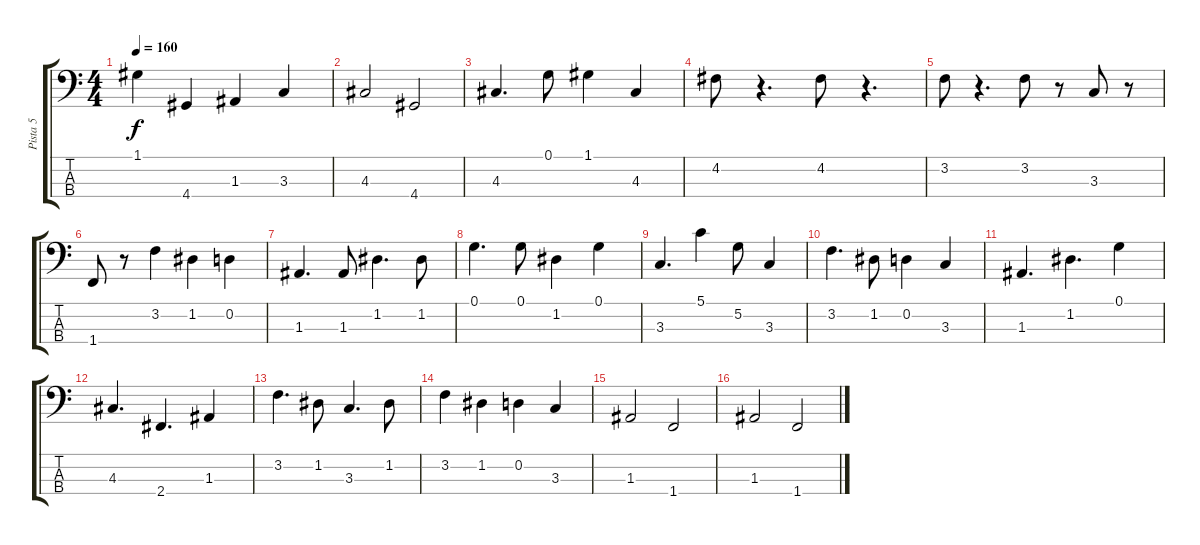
\track ("Pista 5" "Pista 5") {instrument electricbassfinger}
\staff {score tabs}
\tuning (G2 D2 A1 E1) {hide}
\ts (4 4)
\tempo 160
\clef f4
\ks c
1.1.4{dy f} 4.4.4 1.3.4 3.3.4 |
4.3.2 4.4.2 |
4.3.4{d} 0.1.8 1.1.4 4.3.4 |
4.2.8 r.4{d} 4.2.8 r.4{d} |
3.2.8 r.4{d} 3.2.8 r.8 3.3.8 r.8 |
1.4.8 r.8 3.2.4 1.2.4 0.2.4 |
1.3.4{d} 1.3.8 1.2.4{d} 1.2.8 |
0.1.4{d} 0.1.8 1.2.4 0.1.4 |
3.3.4{d} 5.1.4 5.2.8 3.3.4 |
3.2.4{d} 1.2.8 0.2.4 3.3.4 |
1.3.4{d} 1.2.4{d} 0.1.4 |
4.3.4{d} 2.4.4{d} 1.3.4 |
3.2.4{d} 1.2.8 3.3.4{d} 1.2.8 |
3.2.4 1.2.4 0.2.4 3.3.4 |
1.3.2 1.4.2 |
1.3.2 1.4.2
